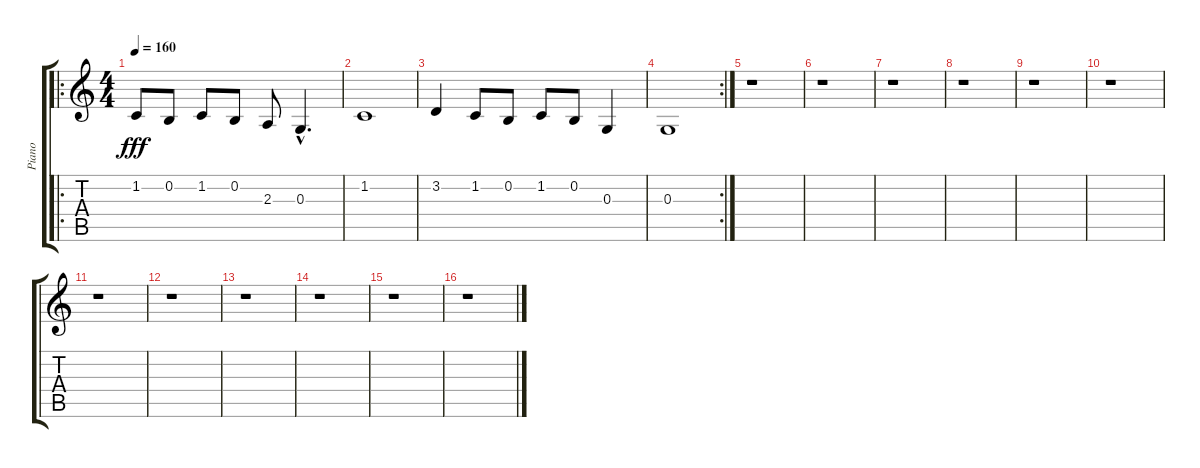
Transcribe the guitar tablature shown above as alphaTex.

\track ("Piano" "Piano") {instrument electricgrandpiano}
\staff {score tabs}
\tuning (E4 B3 G3 D3 A2 E2) {hide}
\ro
\ts (4 4)
\tempo 160
\clef g2
\ks c
1.2.8{dy fff instrument electricgrandpiano} 0.2.8 1.2.8 0.2.8 2.3.8 0.3{hac}.4{d} |
1.2.1 |
3.2.4 1.2.8 0.2.8 1.2.8 0.2.8 0.3.4 |
\rc 2
0.3.1 |
r.1 |
r.1 |
r.1 |
r.1 |
r.1 |
r.1 |
r.1 |
r.1 |
r.1 |
r.1 |
r.1 |
r.1
